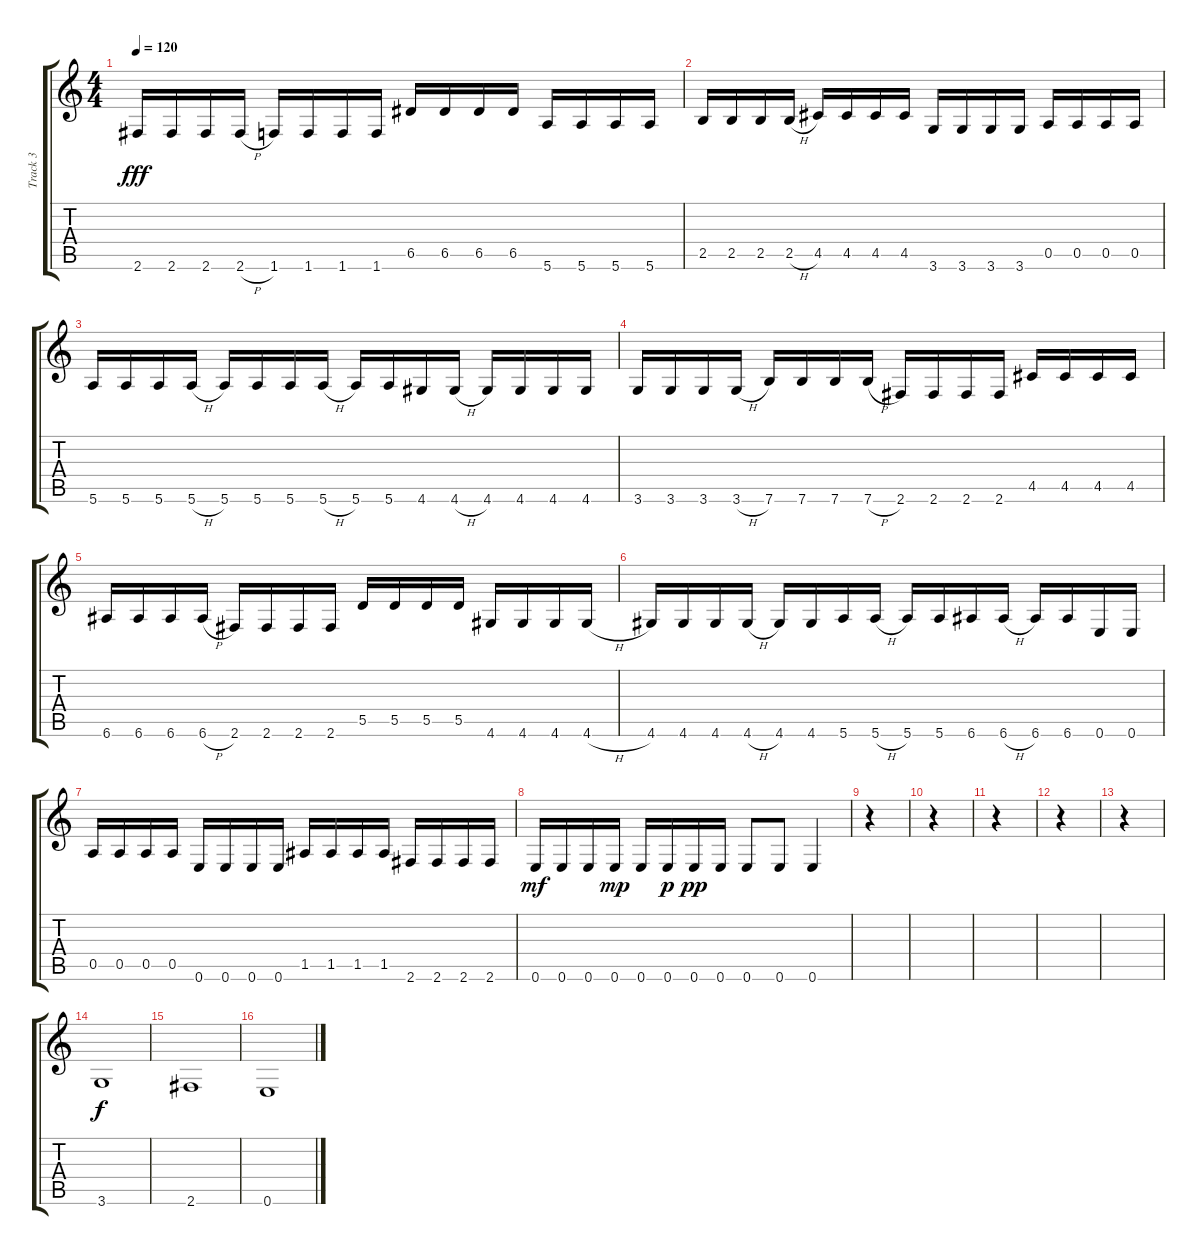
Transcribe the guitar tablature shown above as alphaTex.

\track ("Track 3" "Track 3") {instrument electricbassfinger}
\staff {score tabs}
\tuning (E4 B3 G3 D3 A2 E2) {hide}
\ts (4 4)
\tempo 120
\clef g2
\ks c
2.6.16{dy fff} 2.6.16 2.6.16 2.6{h}.16 1.6.16 1.6.16 1.6.16 1.6.16 6.5.16 6.5.16 6.5.16 6.5.16 5.6.16 5.6.16 5.6.16 5.6.16 |
2.5.16 2.5.16 2.5.16 2.5{h}.16 4.5.16 4.5.16 4.5.16 4.5.16 3.6.16 3.6.16 3.6.16 3.6.16 0.5.16 0.5.16 0.5.16 0.5.16 |
5.6.16 5.6.16 5.6.16 5.6{h}.16 5.6.16 5.6.16 5.6.16 5.6{h}.16 5.6.16 5.6.16 4.6.16 4.6{h}.16 4.6.16 4.6.16 4.6.16 4.6.16 |
3.6.16 3.6.16 3.6.16 3.6{h}.16 7.6.16 7.6.16 7.6.16 7.6{h}.16 2.6.16 2.6.16 2.6.16 2.6.16 4.5.16 4.5.16 4.5.16 4.5.16 |
6.6.16 6.6.16 6.6.16 6.6{h}.16 2.6.16 2.6.16 2.6.16 2.6.16 5.5.16 5.5.16 5.5.16 5.5.16 4.6.16 4.6.16 4.6.16 4.6{h}.16 |
4.6.16 4.6.16 4.6.16 4.6{h}.16 4.6.16 4.6.16 5.6.16 5.6{h}.16 5.6.16 5.6.16 6.6.16 6.6{h}.16 6.6.16 6.6.16 0.6.16 0.6.16 |
0.5.16 0.5.16 0.5.16 0.5.16 0.6.16 0.6.16 0.6.16 0.6.16 1.5.16 1.5.16 1.5.16 1.5.16 2.6.16 2.6.16 2.6.16 2.6.16 |
0.6.16{dy mf} 0.6.16 0.6.16 0.6.16{dy mp} 0.6.16 0.6.16{dy p} 0.6.16{dy pp} 0.6.16 0.6.8 0.6.8 0.6.4 |
r.4 |
r.4 |
r.4 |
r.4 |
r.4 |
3.6.1{dy f} |
2.6.1 |
0.6.1
